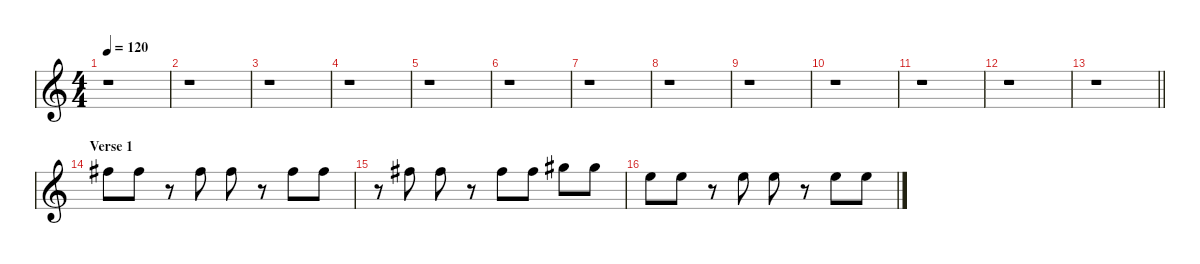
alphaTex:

\defaultSystemsLayout 4
\hideDynamics
\bracketExtendMode nobrackets
\singleTrackTrackNamePolicy hidden
\multiTrackTrackNamePolicy hidden
\firstSystemTrackNameMode fullname
\firstSystemTrackNameOrientation horizontal
\otherSystemsTrackNameOrientation horizontal
\track ("Synthesizer 2" "led.synth.") {instrument lead4chiff}
\staff {score}
\tuning (E4 B3 G3 D3 A2 E2)
\ts (4 4)
\tempo 120
\clef g2
\ks c
r.1{dy mf beam Down} |
r.1{beam Down} |
r.1{beam Down} |
r.1{beam Down} |
r.1{beam Down} |
r.1{beam Down} |
r.1{beam Down} |
r.1{beam Down} |
r.1{beam Down} |
r.1{beam Down} |
r.1{beam Down} |
r.1{beam Down} |
\barLineRight lightlight
r.1{beam Down} |
\section ("" "Verse 1")
14.1{acc #}.8{beam Down} 14.1{acc #}.8{beam Down} r.8{beam Down} 14.1{acc #}.8{beam Down} 14.1{acc #}.8{beam Down} r.8{beam Down} 14.1{acc #}.8{beam Down} 14.1{acc #}.8{beam Down} |
r.8{beam Down} 14.1{acc #}.8{beam Down} 14.1{acc #}.8{beam Down} r.8{beam Down} 14.1{acc #}.8{beam Down} 14.1{acc #}.8{beam Down} 16.1{acc #}.8{beam Down} 16.1{acc #}.8{beam Down} |
17.2.8{beam Down} 17.2.8{beam Down} r.8{beam Down} 17.2.8{beam Down} 17.2.8{beam Down} r.8{beam Down} 17.2.8{beam Down} 17.2.8{beam Down}
